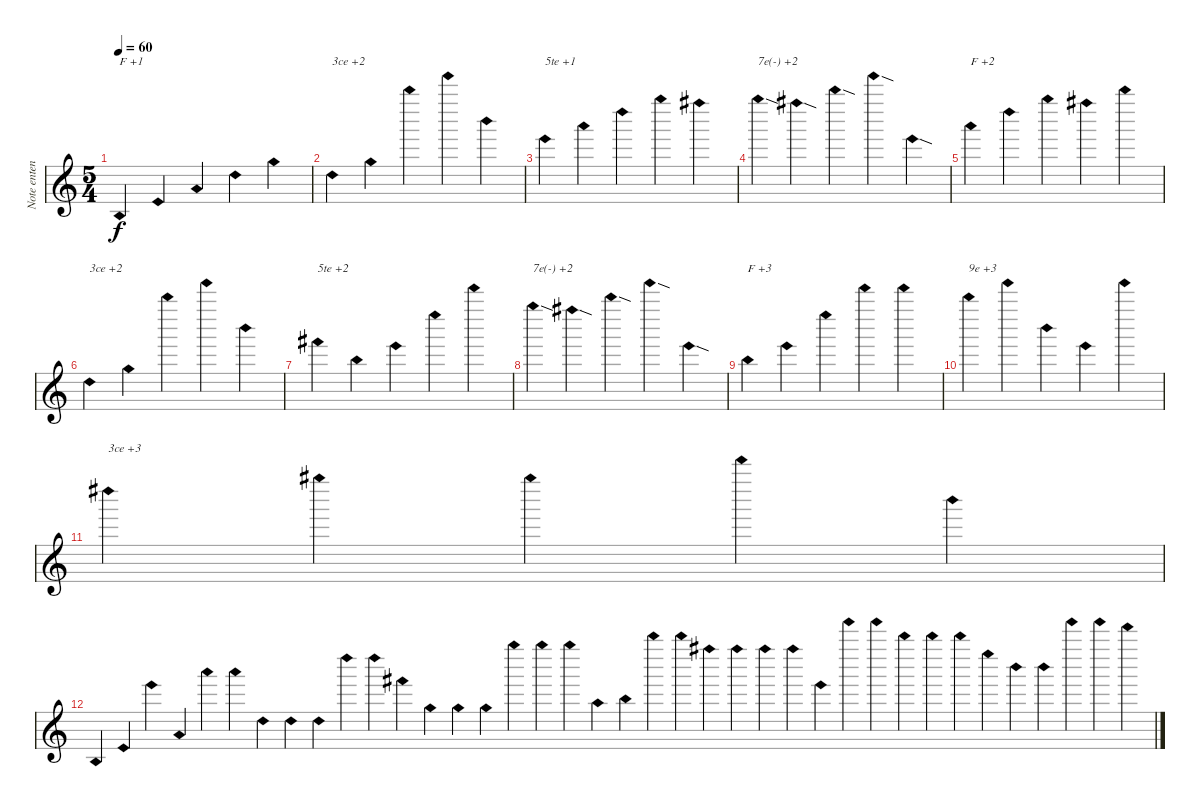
\track ("Note entendue" "Note enten") {instrument acousticguitarsteel}
\staff {score}
\tuning (E4 B3 G3 D3 A2 E2 B1) {hide}
\ts (5 4)
\tempo 60
\clef g2
\ks c
0.7{nh}.4{txt "F +1" dy f instrument acousticguitarsteel} 0.6{nh}.4 0.5{nh}.4 0.4{nh}.4 0.3{nh}.4 |
1.4{nh}.4{txt "3ce +2"} 1.3{nh}.4 2.2{nh}.4 2.1{nh}.4 7.1{nh}.4 |
2.6{nh}.4{txt "5te +1"} 2.5{nh}.4 2.4{nh}.4 2.3{nh}.4 3.2{nh}.4 |
2.3{nh sod}.4{txt "7e(-) +2"} 3.2{nh sod}.4 3.1{nh sod}.4 8.1{nh sod}.4 13.1{nh sod}.4 |
2.5{nh}.4{txt "F +2"} 2.4{nh}.4 2.3{nh}.4 3.2{nh}.4 3.1{nh}.4 |
1.4{nh}.4{txt "3ce +2"} 1.3{nh}.4 2.2{nh}.4 2.1{nh}.4 7.1{nh}.4 |
4.4{nh}.4{txt "5te +2"} 0.2{nh}.4 0.1{nh}.4 5.1{nh}.4 10.1{nh}.4 |
2.3{nh sod}.4{txt "7e(-) +2"} 3.2{nh sod}.4 3.1{nh sod}.4 8.1{nh sod}.4 13.1{nh sod}.4 |
0.2{nh}.4{txt "F +3"} 0.1{nh}.4 5.1{nh}.4 10.1{nh}.4 15.1{nh}.4 |
2.2{nh}.4{txt "9e +3"} 2.1{nh}.4 7.1{nh}.4 12.1{nh}.4 17.1{nh}.4 |
4.2{nh}.4{txt "3ce +3"} 4.1{nh}.4 9.1{nh}.4 14.1{nh}.4 19.1{nh}.4 |
0.7{nh}.4 0.6{nh}.4 2.6{nh}.4 0.5{nh}.4 2.5{nh}.4 2.5{nh}.4 0.4{nh}.4 1.4{nh}.4 1.4{nh}.4 2.4{nh}.4 2.4{nh}.4 4.4{nh}.4 0.3{nh}.4 1.3{nh}.4 1.3{nh}.4 2.3{nh}.4 2.3{nh}.4 2.3{nh}.4 7.4{nh}.4 0.2{nh}.4 2.2{nh}.4 2.2{nh}.4 3.2{nh}.4 3.2{nh}.4 3.2{nh}.4 3.2{nh}.4 0.1{nh}.4 2.1{nh}.4 2.1{nh}.4 3.1{nh}.4 3.1{nh}.4 3.1{nh}.4 5.1{nh}.4 7.1{nh}.4 7.1{nh}.4 8.1{nh}.4 8.1{nh}.4 10.1{nh}.4
